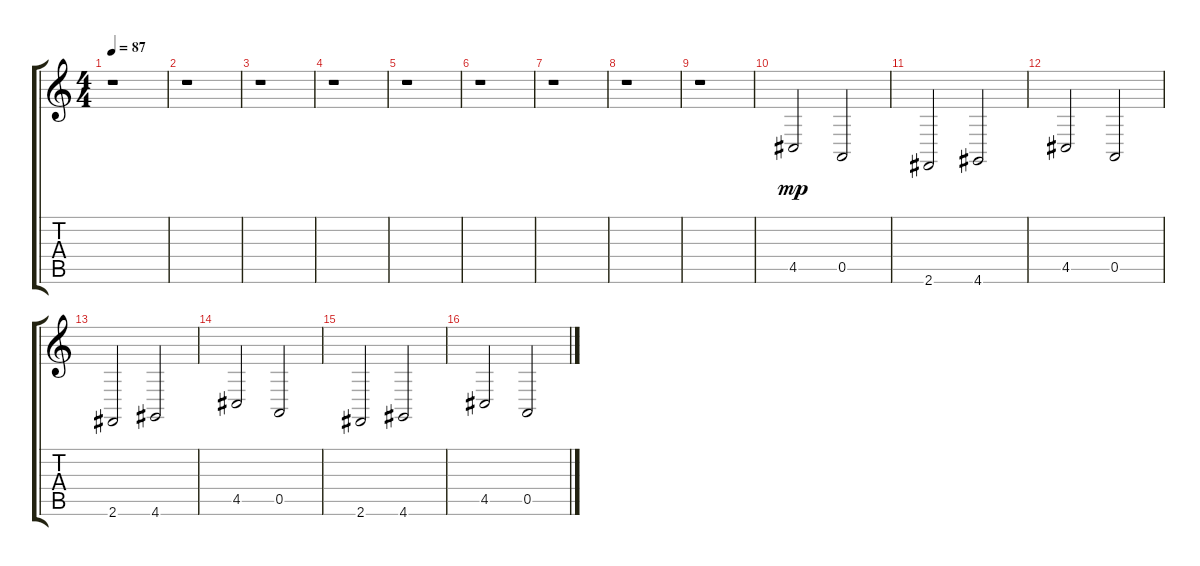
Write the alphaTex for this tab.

\track "" {instrument stringensemble2}
\staff {score tabs}
\tuning (E4 B3 G3 D3 A2 E2) {hide}
\ts (4 4)
\tempo 87
\clef g2
\ks c
r.1{dy mp} |
r.1 |
r.1 |
r.1 |
r.1 |
r.1 |
r.1 |
r.1 |
r.1 |
4.5.2 0.5.2 |
2.6.2 4.6.2 |
4.5.2 0.5.2 |
2.6.2 4.6.2 |
4.5.2 0.5.2 |
2.6.2 4.6.2 |
4.5.2 0.5.2
